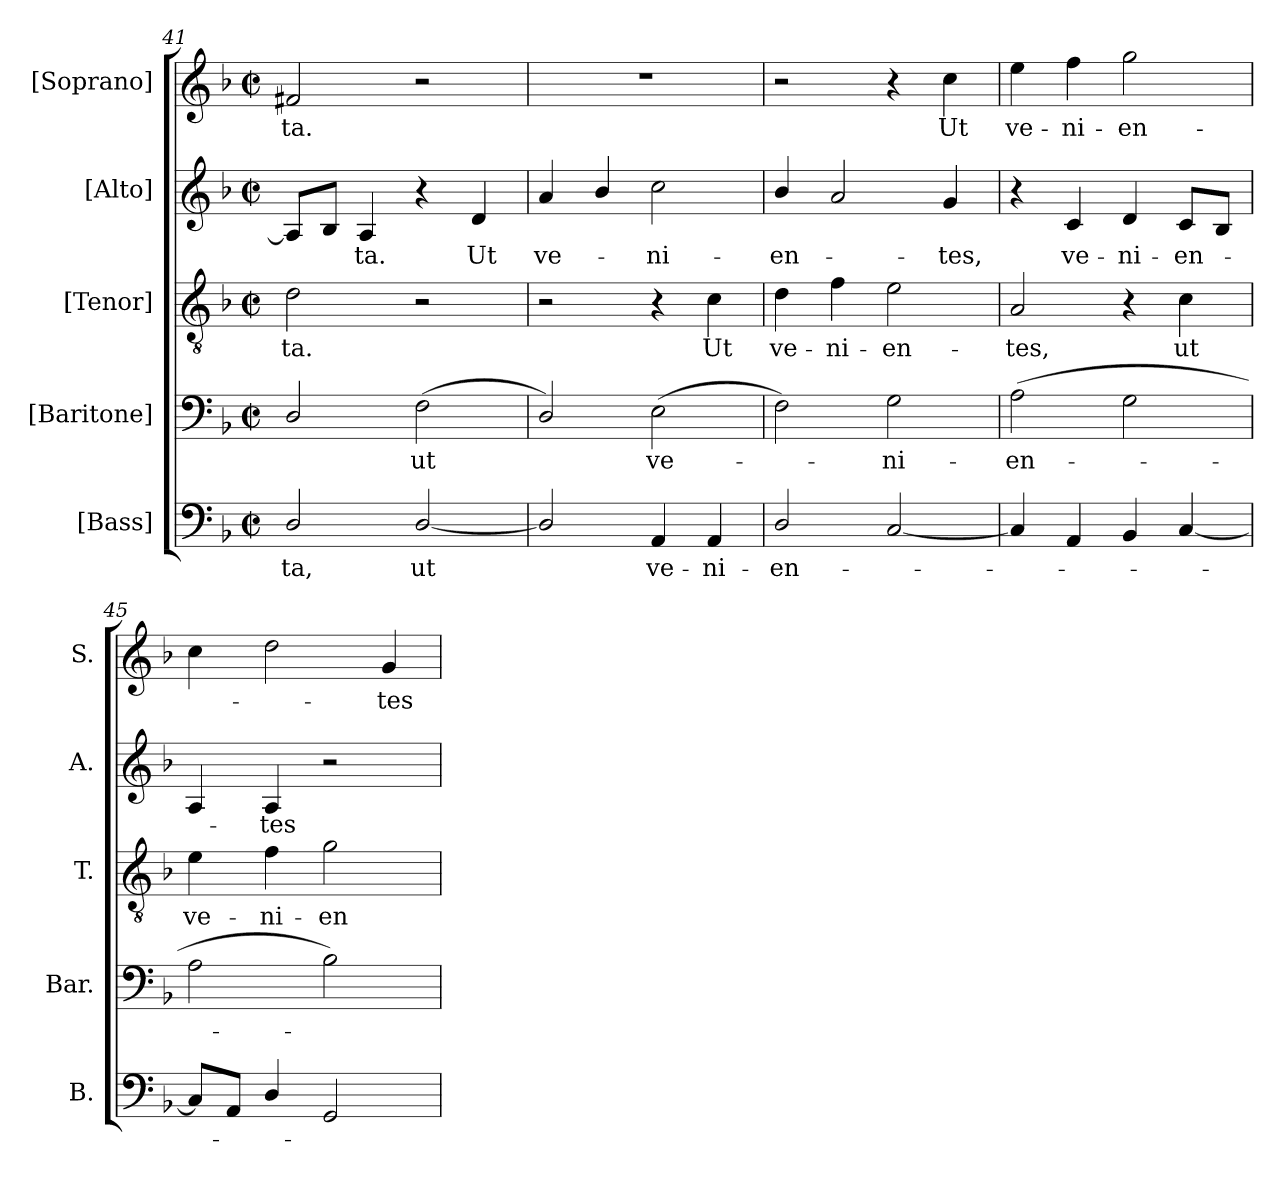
**kern	**text	**kern	**text	**kern	**text	**kern	**text	**kern	**text
*part5	*part5	*part4	*part4	*part3	*part3	*part2	*part2	*part1	*part1
*staff5	*staff5	*staff4	*staff4	*staff3	*staff3	*staff2	*staff2	*staff1	*staff1
*I"[Bass]	*	*I"[Baritone]	*	*I"[Tenor]	*	*I"[Alto]	*	*I"[Soprano]	*
*I'B.	*	*I'Bar.	*	*I'T.	*	*I'A.	*	*I'S.	*
*clefF4	*	*clefF4	*	*clefGv2	*	*clefG2	*	*clefG2	*
*	*	*	*	*ITrd7c12	*	*	*	*	*
*k[b-]	*	*k[b-]	*	*k[b-]	*	*k[b-]	*	*k[b-]	*
*F:	*	*F:	*	*F:	*	*F:	*	*F:	*
*M2/2	*	*M2/2	*	*M2/2	*	*M2/2	*	*M2/2	*
*met(c|)	*	*met(c|)	*	*met(c|)	*	*met(c|)	*	*met(c|)	*
=41	=41	=41	=41	=41	=41	=41	=41	=41	=41
!	!LO:LY:b:color=#000000	!	!	!	!	!	!	!	!
!	!	!	!	!	!LO:LY:b:color=#000000	!	!	!	!
!	!	!	!	!	!	!	!	!	!LO:LY:b:color=#000000
2Di/	-ta,	2Di/	.	2Di\	-ta.	8Ai/L]	.	2f#Xi/	-ta.
.	.	.	.	.	.	8B-i/J	.	.	.
!	!	!	!	!	!	!	!LO:LY:b:color=#000000	!	!
.	.	.	.	.	.	4Ai/	-ta.	.	.
!	!LO:LY:b:color=#000000	!	!	!	!	!	!	!	!
!	!	!	!LO:LY:b:color=#000000	!	!	!	!	!	!
[2Di/	ut	(2Fi\	ut	2r	.	4r	.	2r	.
!	!	!	!	!	!	!	!LO:LY:b:color=#000000	!	!
.	.	.	.	.	.	4di/	Ut	.	.
=42	=42	=42	=42	=42	=42	=42	=42	=42	=42
!	!	!	!	!	!	!	!LO:LY:b:color=#000000	!	!
2Di/]	.	2Di/)	.	2r	.	4ai/	ve-	1r	.
.	.	.	.	.	.	4b-i/	.	.	.
!	!LO:LY:b:color=#000000	!	!	!	!	!	!	!	!
!	!	!	!LO:LY:b:color=#000000	!	!	!	!	!	!
!	!	!	!	!	!	!	!LO:LY:b:color=#000000	!	!
4AAi/	ve-	(2Ei\	ve-	4r	.	2cci\	-ni-	.	.
!	!LO:LY:b:color=#000000	!	!	!	!	!	!	!	!
!	!	!	!	!	!LO:LY:b:color=#000000	!	!	!	!
4AAi/	-ni-	.	.	4Ci\	Ut	.	.	.	.
=43	=43	=43	=43	=43	=43	=43	=43	=43	=43
!	!LO:LY:b:color=#000000	!	!	!	!	!	!	!	!
!	!	!	!	!	!LO:LY:b:color=#000000	!	!	!	!
!	!	!	!	!	!	!	!LO:LY:b:color=#000000	!	!
2Di/	-en-	2Fi\)	.	4Di\	ve-	4b-i/	-en-	2r	.
!	!	!	!	!	!LO:LY:b:color=#000000	!	!	!	!
.	.	.	.	4Fi\	-ni-	2ai/	.	.	.
!	!	!	!LO:LY:b:color=#000000	!	!	!	!	!	!
!	!	!	!	!	!LO:LY:b:color=#000000	!	!	!	!
[2Ci/	.	2Gi\	-ni-	2Ei\	-en-	.	.	4r	.
!	!	!	!	!	!	!	!LO:LY:b:color=#000000	!	!
!	!	!	!	!	!	!	!	!	!LO:LY:b:color=#000000
.	.	.	.	.	.	4gi/	-tes,	4cci\	Ut
=44	=44	=44	=44	=44	=44	=44	=44	=44	=44
!	!	!	!LO:LY:b:color=#000000	!	!	!	!	!	!
!	!	!	!	!	!LO:LY:b:color=#000000	!	!	!	!
!	!	!	!	!	!	!	!	!	!LO:LY:b:color=#000000
4Ci/]	.	(2Ai\	-en-	2AAi/	-tes,	4r	.	4eei\	ve-
!	!	!	!	!	!	!	!LO:LY:b:color=#000000	!	!
!	!	!	!	!	!	!	!	!	!LO:LY:b:color=#000000
4AAi/	.	.	.	.	.	4ci/	ve-	4ffi\	-ni-
!	!	!	!	!	!	!	!LO:LY:b:color=#000000	!	!
!	!	!	!	!	!	!	!	!	!LO:LY:b:color=#000000
4BB-i/	.	2Gi\	.	4r	.	4di/	-ni-	2ggi\	-en-
!	!	!	!	!	!LO:LY:b:color=#000000	!	!	!	!
!	!	!	!	!	!	!	!LO:LY:b:color=#000000	!	!
[4Ci/	.	.	.	4Ci\	ut	8ci/L	-en-	.	.
.	.	.	.	.	.	8B-i/J	.	.	.
=45	=45	=45	=45	=45	=45	=45	=45	=45	=45
!	!	!	!	!	!LO:LY:b:color=#000000	!	!	!	!
8Ci/L]	.	2Ai\	.	4Ei\	ve-	4Ai/	.	4cci\	.
8AAi/J	.	.	.	.	.	.	.	.	.
!	!	!	!	!	!LO:LY:b:color=#000000	!	!	!	!
!	!	!	!	!	!	!	!LO:LY:b:color=#000000	!	!
4Di/	.	.	.	4Fi\	-ni-	4Ai/	-tes	2ddi\	.
!	!	!	!	!	!LO:LY:b:color=#000000	!	!	!	!
2GGi/	.	2B-i\)	.	2Gi\	-en-	2r	.	.	.
!	!	!	!	!	!	!	!	!	!LO:LY:b:color=#000000
.	.	.	.	.	.	.	.	4gi/	-tes
=	=	=	=	=	=	=	=	=	=
*-	*-	*-	*-	*-	*-	*-	*-	*-	*-
